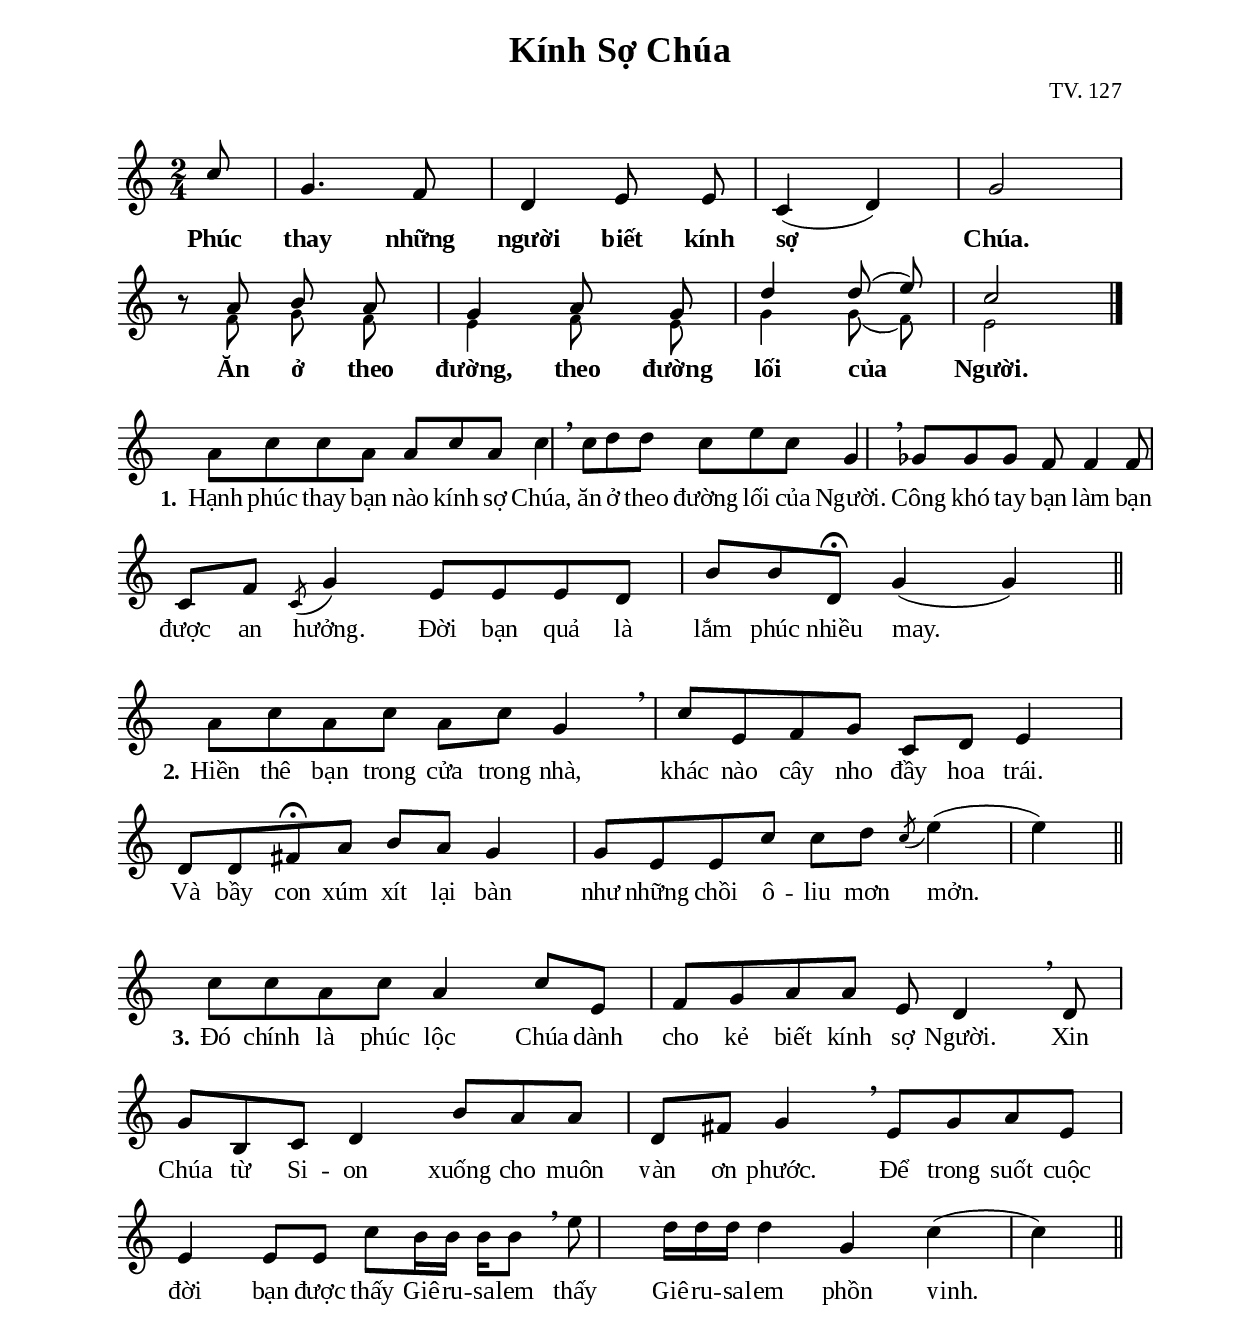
% Cài đặt chung
\version "2.20.0"
\include "english.ly"

\header {
  title = "Kính Sợ Chúa"
  composer = "TV. 127"
  arranger = " "
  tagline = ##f
}

global = {
  \key c \major
  \time 2/4
}

\paper {
  #(set-paper-size "a4")
  top-margin = 20\mm
  bottom-margin = 15\mm
  left-margin = 20\mm
  right-margin = 20\mm
  indent = #0
  #(define fonts
	 (make-pango-font-tree "Liberation Serif"
	 		       "Liberation Serif"
			       "Liberation Serif"
			       (/ 20 20)))
}

% Nhạc điệp khúc
nhacDiepKhucSop= \relative c'' {
  \override Lyrics.LyricSpace.minimum-distance = #4.0
  \override Score.BarNumber.break-visibility = ##(#f #f #f)
  \autoBeamOff
  \partial 8 c8 |
  g4. f8 |
  d4 e8 e |
  c4 _(d) |
  g2 |
  r8 a8 b a |
  g4 a8 g |
  d'4 d8 (e) |
  c2 \bar "|."
}

nhacDiepKhucBass= \relative c' {
  \override Lyrics.LyricSpace.minimum-distance = #4.0
  \override Score.BarNumber.break-visibility = ##(#f #f #f)
  \override NoteHead.font-size = #-2
  \autoBeamOff
  \skip 8
  \skip 2
  \skip 2
  \skip 2
  \skip 2
  r8 f g f |
  e4 f8 e |
  g4 g8 (f) |
  e2
}

% Nhạc phiên khúc
nhacPhienKhucMot = \relative c'' {
  \set Score.barAlways = ##t
  \set Score.defaultBarType = ""
  \override Score.BarNumber.break-visibility = ##(#f #f #f)
  a8 c c a a c a c4 \breathe
  c8 d d c e c g4 \breathe
  gf8 gf gf f f4 f8 c f \acciaccatura c8 g'4
  e8 e e d b' b d, \fermata g4 (g) \bar "||"
}

nhacPhienKhucHai = \relative c'' {
  \set Score.barAlways = ##t
  \set Score.defaultBarType = ""
  \override Score.BarNumber.break-visibility = ##(#f #f #f)
  a8 c a c a c g4 \breathe
  c8 e, f g c, d e4
  d8 d fs \fermata a b a g4
  g8 e e c' c d \acciaccatura c8 e4 (e) \bar "||"
}

nhacPhienKhucBa = \relative c'' {
  \set Score.barAlways = ##t
  \set Score.defaultBarType = ""
  \override Score.BarNumber.break-visibility = ##(#f #f #f)
  c8 c a c a4 c8 e, f g a a e d4 \breathe
  d8 g b, c d4
  b'8 a a d, fs g4 \breathe
  e8 g a e e4
  e8 e c' b16 b b b8 \breathe
  e d16 d d d4 g, c (c) \bar "||"
}

% Lời điệp khúc
loiDiepKhuc = \lyricmode {
  \override Lyrics.LyricText.font-series = #'bold
  Phúc thay những người biết kính sợ Chúa.
  Ăn ở theo đường, theo đường lối của Người.
}

% Lời phiên khúc
loiPhienKhucMot = \lyricmode {
  \set stanza = #"1."
  Hạnh phúc thay bạn nào kính sợ Chúa,
  ăn ở theo đường lối của Người.
  Công khó tay bạn làm bạn được an hưởng.
  Đời bạn quả là lắm phúc nhiều may.
}

loiPhienKhucHai = \lyricmode {
  \set stanza = #"2."
  Hiền thê bạn trong cửa trong nhà,
  khác nào cây nho đầy hoa trái.
  Và bầy con xúm xít lại bàn
  như những chồi ô -- liu mơn mởn.
}

loiPhienKhucBa = \lyricmode {
  \set stanza = #"3."
  Đó chính là phúc lộc Chúa dành cho kẻ biết kính sợ Người.
  Xin Chúa từ Si -- on xuống cho muôn vàn ơn phước.
  Để trong suốt cuộc đời bạn được thấy Giê -- ru -- sa -- lem
  thấy Giê -- ru -- sa -- lem phồn vinh.
}


% Dàn trang
\score {
  \new ChoirStaff <<
    \new Staff = chorus \with {
        \consists "Merge_rests_engraver"
      }
      <<
      \new Voice = "sopranos" {
        \voiceOne \global \stemUp \nhacDiepKhucSop
      }
      \new Voice = "basses" {
        \voiceTwo \global \stemDown \nhacDiepKhucBass
      }
    >>
    \new Lyrics = basses
    \context Lyrics = basses \lyricsto sopranos \loiDiepKhuc
  >>
}

\score {
  \new ChoirStaff <<
    \new Staff = verses <<
      \override Staff.TimeSignature.transparent = ##t
      \new Voice = "verse" {
        \key c \major \stemNeutral \nhacPhienKhucMot
      }
    >>
    \new Lyrics \lyricsto verse \loiPhienKhucMot
  >>
}

\score {
  \new ChoirStaff <<
    \new Staff = verses <<
      \override Staff.TimeSignature.transparent = ##t
      \new Voice = "verse" {
        \key c \major \stemNeutral \nhacPhienKhucHai
      }
    >>
    \new Lyrics \lyricsto verse \loiPhienKhucHai
  >>
}

\score {
  \new ChoirStaff <<
    \new Staff = verses <<
      \override Staff.TimeSignature.transparent = ##t
      \new Voice = "verse" {
        \key c \major \stemNeutral \nhacPhienKhucBa
      }
    >>
    \new Lyrics \lyricsto verse \loiPhienKhucBa
  >>
}
